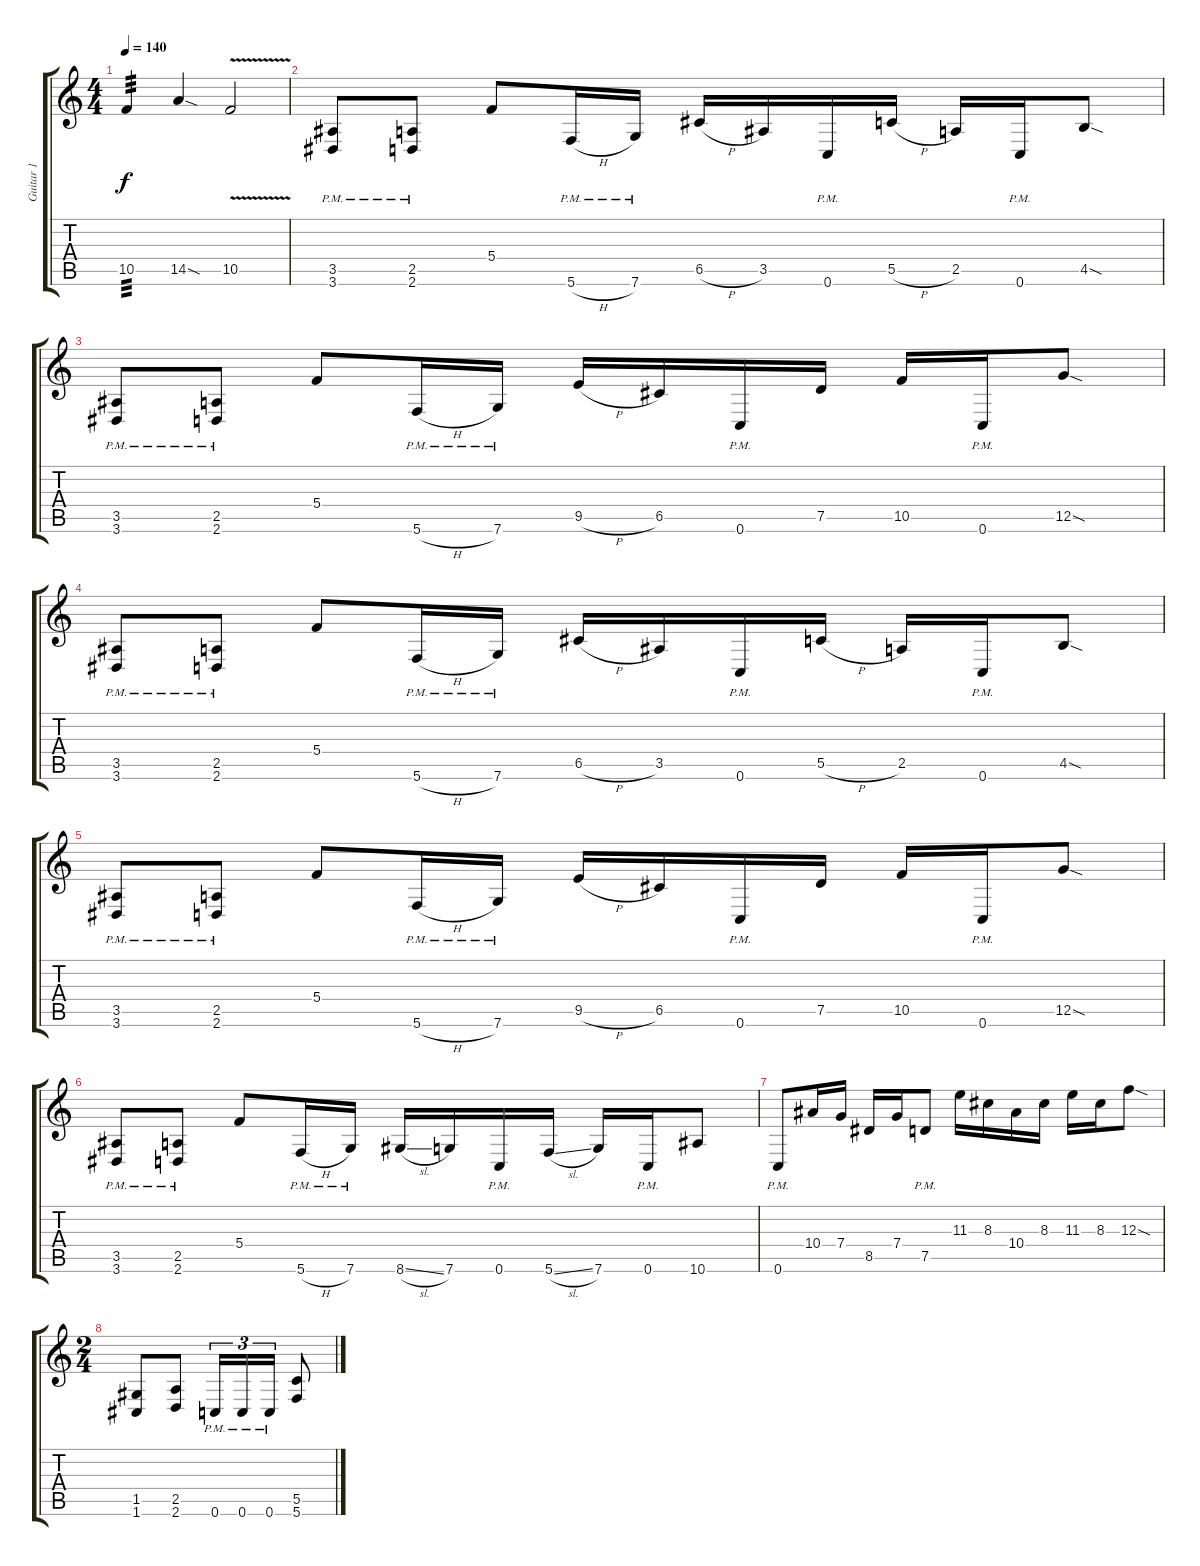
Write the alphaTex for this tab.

\track ("Guitar 1 " "Guitar 1 ") {instrument distortionguitar}
\staff {score tabs}
\tuning (D4 A3 F3 C3 G2 C2) {hide}
\ts (4 4)
\tempo 140
\clef g2
\ks c
10.5.4{tp 3 dy f} 14.5{sod}.4 10.5{v}.2 |
(3.5{pm} 3.6{pm}).8 (2.5{pm} 2.6{pm}).8 5.4.8{instrument guitarharmonics} 5.6{h pm}.16{instrument distortionguitar} 7.6{pm}.16 6.5{h}.16 3.5.16 0.6{pm}.16 5.5{h}.16 2.5.16 0.6{pm}.16 4.5{sod}.8 |
(3.5{pm} 3.6{pm}).8 (2.5{pm} 2.6{pm}).8 5.4.8{instrument guitarharmonics} 5.6{h pm}.16{instrument distortionguitar} 7.6{pm}.16 9.5{h}.16 6.5.16 0.6{pm}.16 7.5.16 10.5.16 0.6{pm}.16 12.5{sod}.8 |
(3.5{pm} 3.6{pm}).8 (2.5{pm} 2.6{pm}).8 5.4.8{instrument guitarharmonics} 5.6{h pm}.16{instrument distortionguitar} 7.6{pm}.16 6.5{h}.16 3.5.16 0.6{pm}.16 5.5{h}.16 2.5.16 0.6{pm}.16 4.5{sod}.8 |
(3.5{pm} 3.6{pm}).8 (2.5{pm} 2.6{pm}).8 5.4.8{instrument guitarharmonics} 5.6{h pm}.16{instrument distortionguitar} 7.6{pm}.16 9.5{h}.16 6.5.16 0.6{pm}.16 7.5.16 10.5.16 0.6{pm}.16 12.5{sod}.8 |
(3.5{pm} 3.6{pm}).8 (2.5{pm} 2.6{pm}).8 5.4.8{instrument guitarharmonics} 5.6{h pm}.16{instrument distortionguitar} 7.6{pm}.16 8.6{sl}.16 7.6.16 0.6{pm}.16 5.6{sl}.16 7.6.16 0.6{pm}.16 10.6.8 |
0.6{pm}.8 10.4.16 7.4.16 8.5.16 7.4.16 7.5{pm}.8 11.3.16 8.3.16 10.4.16 8.3.16 11.3.16 8.3.16 12.3{sod}.8 |
\ts (2 4)
(1.5 1.6).8 (2.5 2.6).8 0.6{pm}.16{tu (3 2)} 0.6{pm}.16{tu (3 2)} 0.6{pm}.16{tu (3 2)} (5.5 5.6).8
